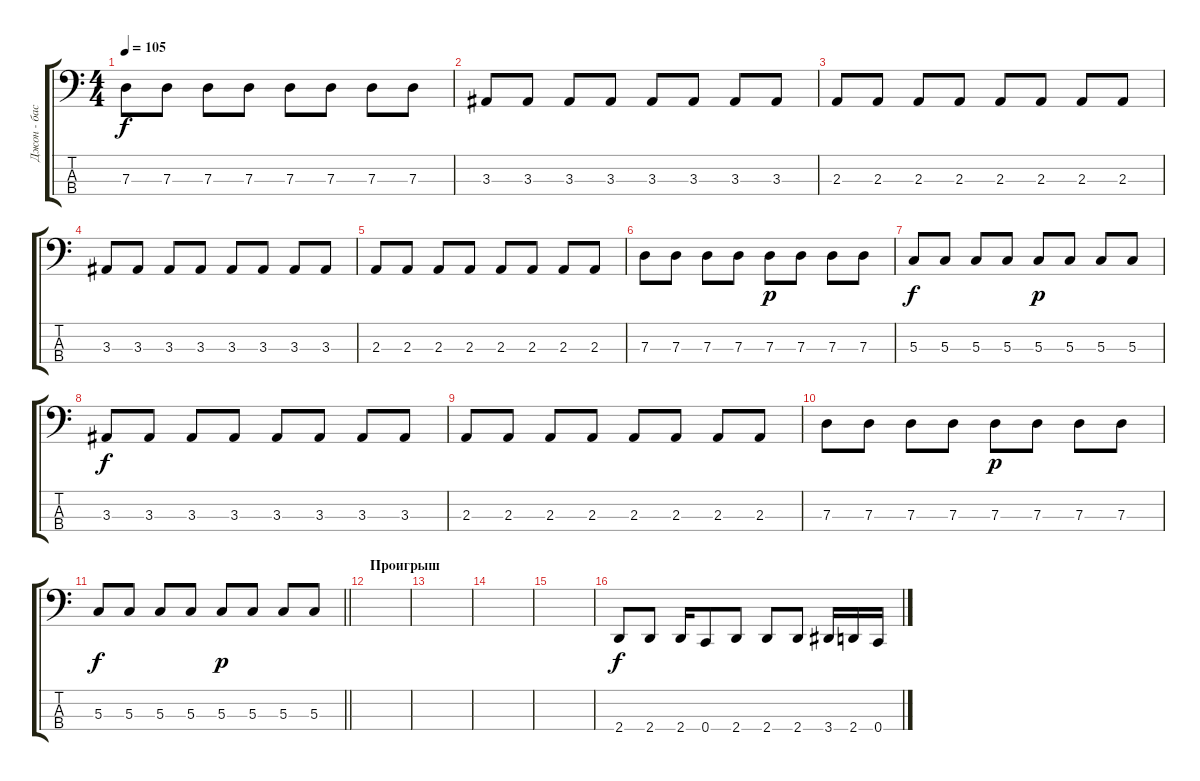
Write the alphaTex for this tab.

\track ("Джон - бас" "Джон - бас") {instrument electricbassfinger}
\staff {score tabs}
\tuning (F2 C2 G1 C1) {hide}
\ts (4 4)
\tempo 105
\clef f4
\ks c
7.3.8{dy f} 7.3.8 7.3.8 7.3.8 7.3.8 7.3.8 7.3.8 7.3.8 |
3.3.8 3.3.8 3.3.8 3.3.8 3.3.8 3.3.8 3.3.8 3.3.8 |
2.3.8 2.3.8 2.3.8 2.3.8 2.3.8 2.3.8 2.3.8 2.3.8 |
3.3.8 3.3.8 3.3.8 3.3.8 3.3.8 3.3.8 3.3.8 3.3.8 |
2.3.8 2.3.8 2.3.8 2.3.8 2.3.8 2.3.8 2.3.8 2.3.8 |
7.3.8 7.3.8 7.3.8 7.3.8 7.3.8{dy p} 7.3.8 7.3.8 7.3.8 |
5.3.8{dy f} 5.3.8 5.3.8 5.3.8 5.3.8{dy p} 5.3.8 5.3.8 5.3.8 |
3.3.8{dy f} 3.3.8 3.3.8 3.3.8 3.3.8 3.3.8 3.3.8 3.3.8 |
2.3.8 2.3.8 2.3.8 2.3.8 2.3.8 2.3.8 2.3.8 2.3.8 |
7.3.8 7.3.8 7.3.8 7.3.8 7.3.8{dy p} 7.3.8 7.3.8 7.3.8 |
\barLineRight lightlight
5.3.8{dy f} 5.3.8 5.3.8 5.3.8 5.3.8{dy p} 5.3.8 5.3.8 5.3.8 |
\section ("" "Проигрыш")
|
|
|
|
2.4.8{dy f} 2.4.8 2.4.16 0.4.8 2.4.8 2.4.8 2.4.8 3.4.16 2.4.16 0.4.16
